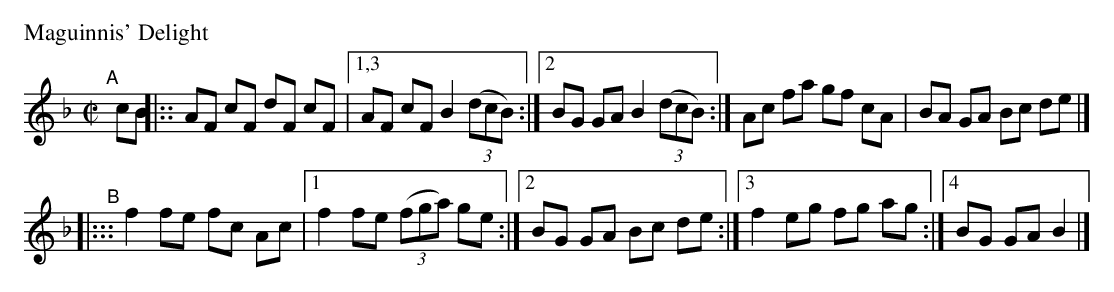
X:1
M: C|
L: 1/8
P: Maguinnis' Delight
K: F
"^A"[|] cB |::\
AF cF dF cF |[1,3 AF cF B2 ((3dcB) \
           :|[2 BG GA B2 ((3dcB) :|\
Ac fa gf cA | BA GA Bc de |]
"^B"|:::\
f2 fe fc Ac |[1 f2 fe ((3fga) ge \
           :|[2 BG GA Bc de \
           :|[3 f2 eg fg ag \
           :|[4 BG GA B2 |]
